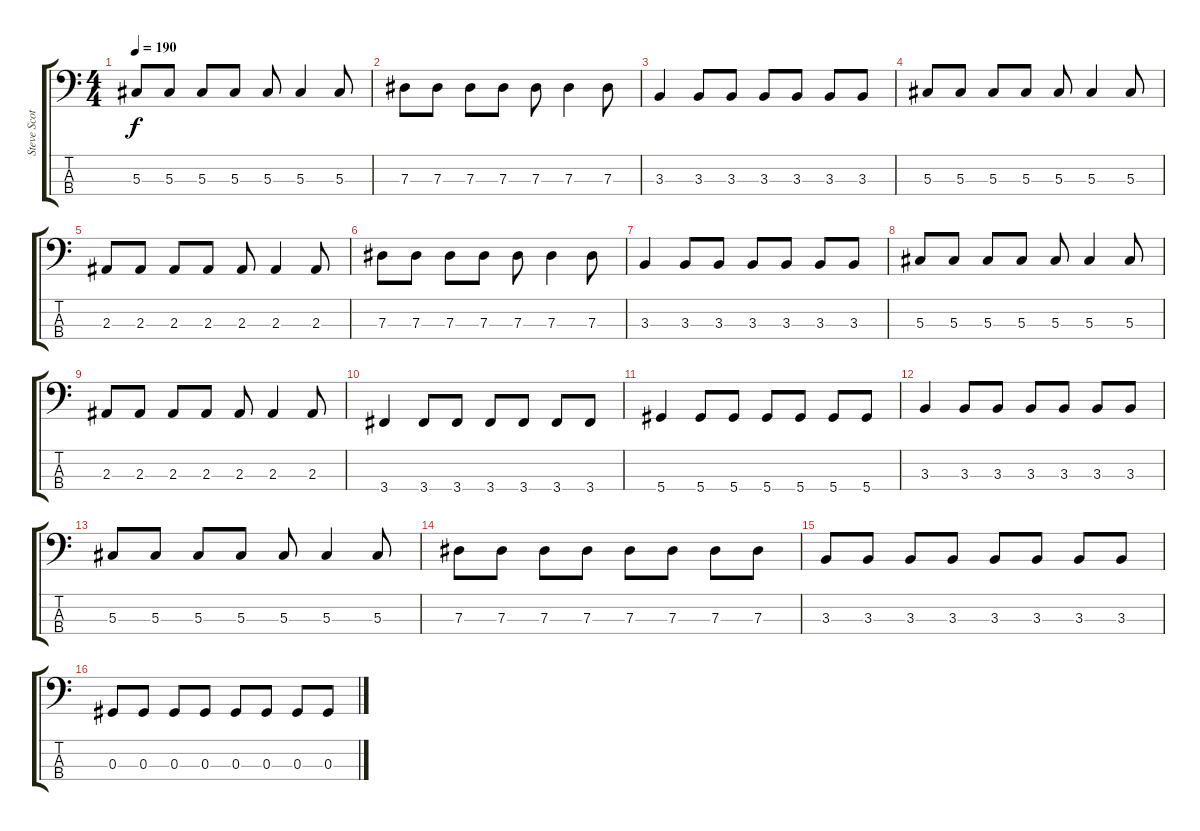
\track ("Steve Scott" "Steve Scot") {instrument electricbassfinger}
\staff {score tabs}
\tuning (Gb2 Db2 Ab1 Eb1) {hide}
\ts (4 4)
\tempo 190
\clef f4
\ks c
5.3.8{dy f} 5.3.8 5.3.8 5.3.8 5.3.8 5.3.4 5.3.8 |
7.3.8 7.3.8 7.3.8 7.3.8 7.3.8 7.3.4 7.3.8 |
3.3.4 3.3.8 3.3.8 3.3.8 3.3.8 3.3.8 3.3.8 |
5.3.8 5.3.8 5.3.8 5.3.8 5.3.8 5.3.4 5.3.8 |
2.3.8 2.3.8 2.3.8 2.3.8 2.3.8 2.3.4 2.3.8 |
7.3.8 7.3.8 7.3.8 7.3.8 7.3.8 7.3.4 7.3.8 |
3.3.4 3.3.8 3.3.8 3.3.8 3.3.8 3.3.8 3.3.8 |
5.3.8 5.3.8 5.3.8 5.3.8 5.3.8 5.3.4 5.3.8 |
2.3.8 2.3.8 2.3.8 2.3.8 2.3.8 2.3.4 2.3.8 |
3.4.4 3.4.8 3.4.8 3.4.8 3.4.8 3.4.8 3.4.8 |
5.4.4 5.4.8 5.4.8 5.4.8 5.4.8 5.4.8 5.4.8 |
3.3.4 3.3.8 3.3.8 3.3.8 3.3.8 3.3.8 3.3.8 |
5.3.8 5.3.8 5.3.8 5.3.8 5.3.8 5.3.4 5.3.8 |
7.3.8 7.3.8 7.3.8 7.3.8 7.3.8 7.3.8 7.3.8 7.3.8 |
3.3.8 3.3.8 3.3.8 3.3.8 3.3.8 3.3.8 3.3.8 3.3.8 |
0.3.8 0.3.8 0.3.8 0.3.8 0.3.8 0.3.8 0.3.8 0.3.8
